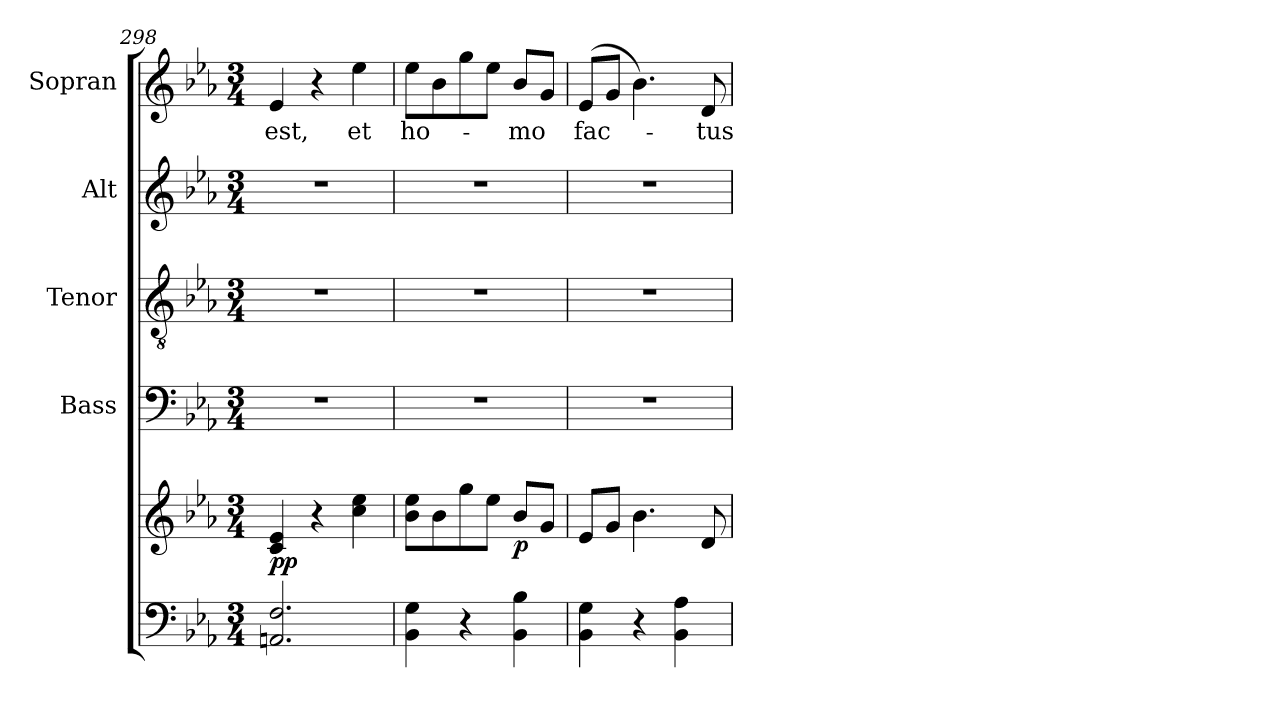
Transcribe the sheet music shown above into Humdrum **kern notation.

**kern	**kern	**dynam	**kern	**kern	**kern	**kern	**text
*part5	*part5	*part5	*part4	*part3	*part2	*part1	*part1
*staff6	*staff5	*staff5/6	*staff4	*staff3	*staff2	*staff1	*staff1
*	*	*	*I"Bass	*I"Tenor	*I"Alt	*I"Sopran	*
*	*	*	*I'B.	*I'T.	*I'A.	*I'S.	*
*clefF4	*clefG2	*	*clefF4	*clefGv2	*clefG2	*clefG2	*
*k[b-e-a-]	*k[b-e-a-]	*	*k[b-e-a-]	*k[b-e-a-]	*k[b-e-a-]	*k[b-e-a-]	*
*E-:	*E-:	*	*E-:	*E-:	*E-:	*E-:	*
*M3/4	*M3/4	*	*M3/4	*M3/4	*M3/4	*M3/4	*
=298	=298	=298	=298	=298	=298	=298	=298
!	!	!LO:DY:b	!	!	!	!	!LO:LY:b
2.AAn/ 2.F/	4c/ 4e-/	pp	2.r	2.r	2.r	4e-/	est,
.	4r	.	.	.	.	4r	.
!	!	!	!	!	!	!	!LO:LY:b
.	4cc\ 4ee-\	.	.	.	.	4ee-\	et
=299	=299	=299	=299	=299	=299	=299	=299
!	!	!	!	!	!	!	!LO:LY:b
4BB-\ 4G\	8b-\ 8ee-\L	.	2.r	2.r	2.r	8ee-\L	ho-
.	8b-\	.	.	.	.	8b-\	.
4r	8gg\	.	.	.	.	8gg\	.
.	8ee-\J	.	.	.	.	8ee-\J	.
!	!	!LO:DY:b	!	!	!	!	!LO:LY:b
4BB-\ 4B-\	8b-/L	p	.	.	.	8b-/L	-mo
.	8g/J	.	.	.	.	8g/J	.
=300	=300	=300	=300	=300	=300	=300	=300
!	!	!	!	!	!	!	!LO:LY:b
4BB-\ 4G\	8e-/L	.	2.r	2.r	2.r	(>8e-/L	fac-
.	8g/J	.	.	.	.	8g/J	.
4r	4.b-\	.	.	.	.	4.b-\)	.
4BB-\ 4A-\	.	.	.	.	.	.	.
!	!	!	!	!	!	!	!LO:LY:b
.	8d/	.	.	.	.	8d/	-tus
=	=	=	=	=	=	=	=
*-	*-	*-	*-	*-	*-	*-	*-
